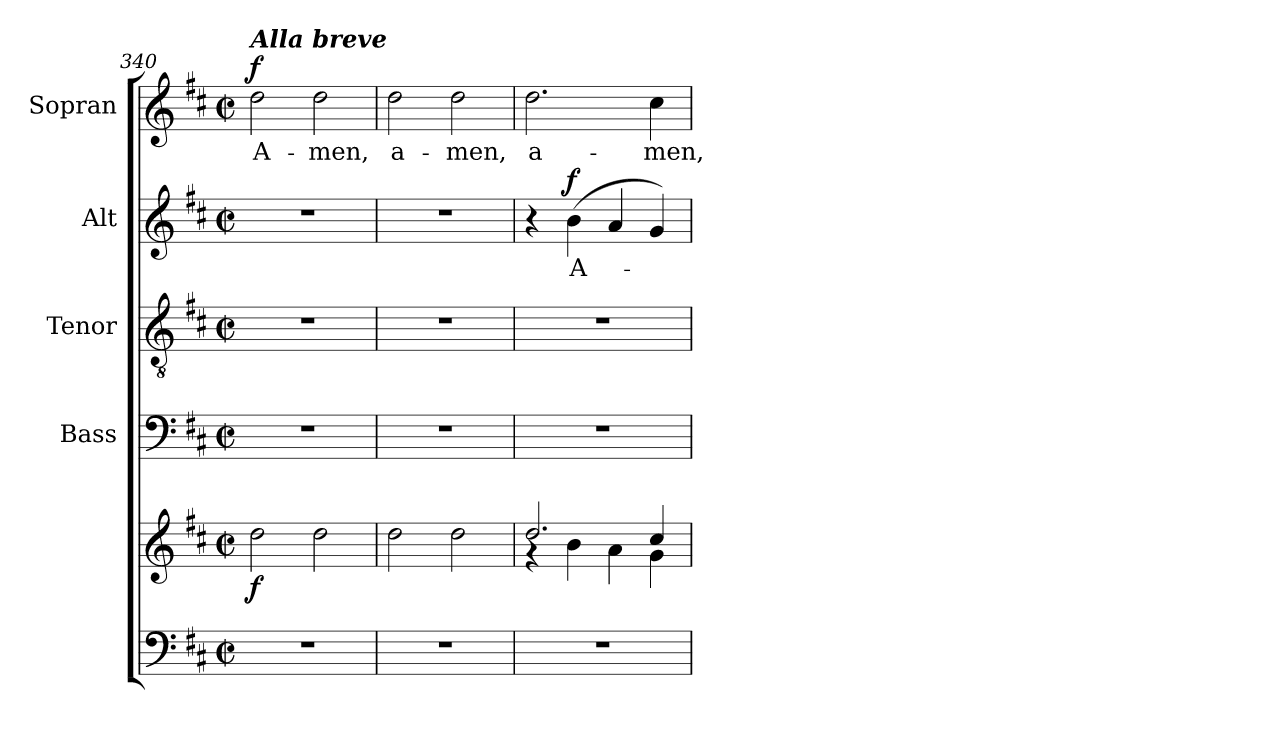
**kern	**kern	**dynam	**kern	**kern	**kern	**text	**dynam	**kern	**text	**dynam
*part5	*part5	*part5	*part4	*part3	*part2	*part2	*part2	*part1	*part1	*part1
*staff6	*staff5	*staff5/6	*staff4	*staff3	*staff2	*staff2	*staff2	*staff1	*staff1	*staff1
*	*	*	*I"Bass	*I"Tenor	*I"Alt	*	*	*I"Sopran	*	*
*	*	*	*I'B.	*I'T.	*I'A.	*	*	*I'S.	*	*
!!LO:PB:g=z
*clefF4	*clefG2	*	*clefF4	*clefGv2	*clefG2	*	*	*clefG2	*	*
*k[f#c#]	*k[f#c#]	*	*k[f#c#]	*k[f#c#]	*k[f#c#]	*	*	*k[f#c#]	*	*
*D:	*D:	*	*D:	*D:	*D:	*	*	*D:	*	*
*M2/2	*M2/2	*	*M2/2	*M2/2	*M2/2	*	*	*M2/2	*	*
*met(c|)	*met(c|)	*	*met(c|)	*met(c|)	*met(c|)	*	*	*met(c|)	*	*
=340	=340	=340	=340	=340	=340	=340	=340	=340	=340	=340
!	!	!	!	!	!	!	!	!LO:TX:a:Bi:t=Alla breve	!	!
!	!	!LO:DY:b	!	!	!	!	!	!	!LO:LY:b	!LO:DY:a
1r	2dd\	f	1r	1r	1r	.	.	2dd\	A-	f
!	!	!	!	!	!	!	!	!	!LO:LY:b	!
.	2dd\	.	.	.	.	.	.	2dd\	-men,	.
=341	=341	=341	=341	=341	=341	=341	=341	=341	=341	=341
!	!	!	!	!	!	!	!	!	!LO:LY:b	!
1r	2dd\	.	1r	1r	1r	.	.	2dd\	a-	.
!	!	!	!	!	!	!	!	!	!LO:LY:b	!
.	2dd\	.	.	.	.	.	.	2dd\	-men,	.
=342	=342	=342	=342	=342	=342	=342	=342	=342	=342	=342
*	*^	*	*	*	*	*	*	*	*	*
!	!	!	!	!	!	!	!	!	!	!LO:LY:b	!
1r	2.dd/	4rf	.	1r	1r	4r	.	.	2.dd\	a-	.
!	!	!	!	!	!	!	!LO:LY:b	!LO:DY:a	!	!	!
.	.	4b\	.	.	.	(>4b\	A-	f	.	.	.
.	.	4a\	.	.	.	4a/	.	.	.	.	.
!	!	!	!	!	!	!	!	!	!	!LO:LY:b	!
.	4cc#/	4g\	.	.	.	4g/)	.	.	4cc#\	-men,	.
*	*v	*v	*	*	*	*	*	*	*	*	*
=	=	=	=	=	=	=	=	=	=	=
*-	*-	*-	*-	*-	*-	*-	*-	*-	*-	*-
